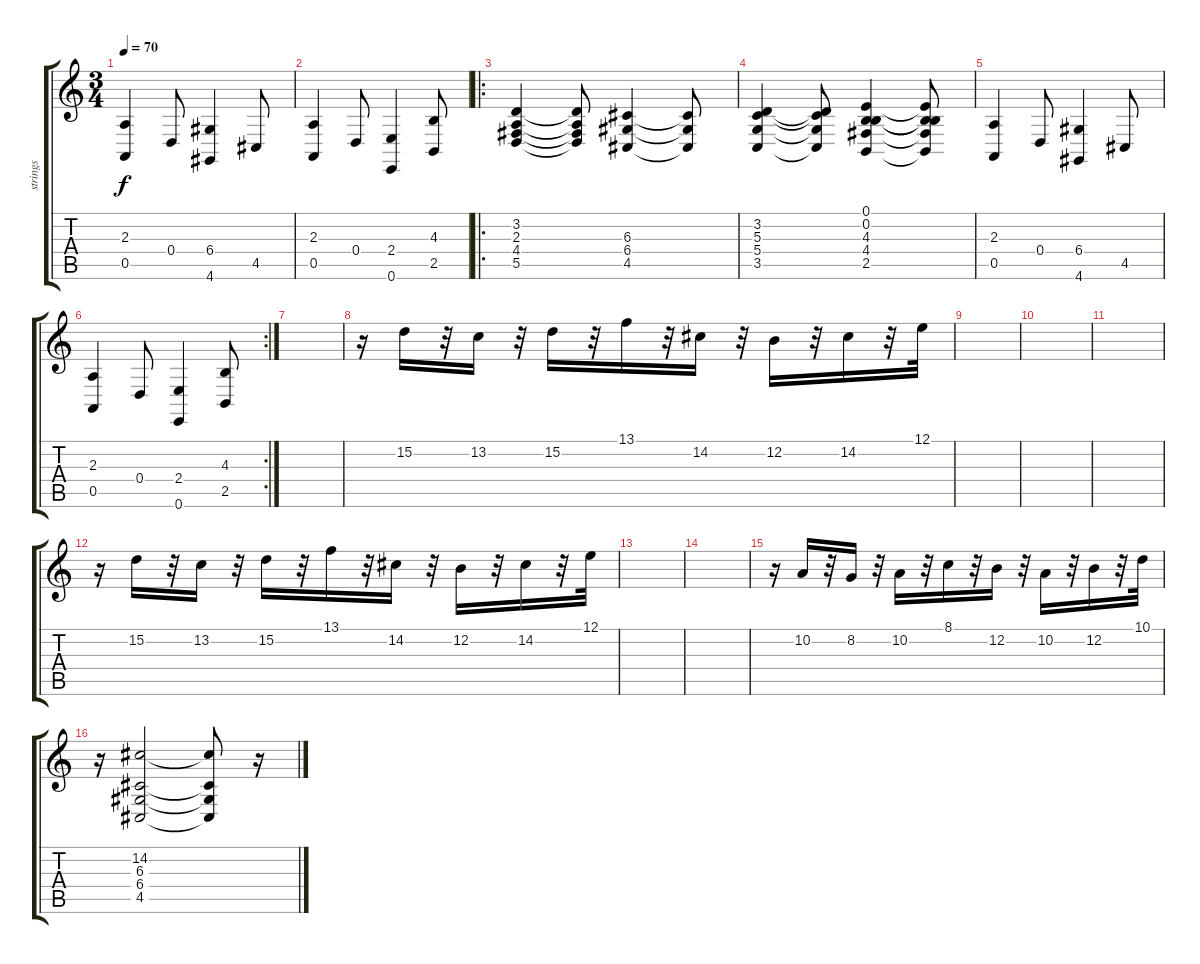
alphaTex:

\track ("strings" "strings") {instrument stringensemble1}
\staff {score tabs}
\tuning (E4 B3 G3 D3 A2 E2) {hide}
\ts (3 4)
\tempo 70
\clef g2
\ks c
(2.3 0.5).4{dy f} 0.4.8 (6.4 4.6).4 4.5.8 |
(2.3 0.5).4 0.4.8 (2.4 0.6).4 (4.3 2.5).8 |
\ro
(3.2 2.3 4.4 5.5).4 (3.2{t} 2.3{t} 4.4{t} 5.5{t}).8 (6.3 6.4 4.5).4 (6.3{t} 6.4{t} 4.5{t}).8 |
(3.2 5.3 5.4 3.5).4 (3.2{t} 5.3{t} 5.4{t} 3.5{t}).8 (0.1 0.2 4.3 4.4 2.5).4 (0.1{t} 0.2{t} 4.3{t} 4.4{t} 2.5{t}).8 |
(2.3 0.5).4 0.4.8 (6.4 4.6).4 4.5.8 |
\rc 2
(2.3 0.5).4 0.4.8 (2.4 0.6).4 (4.3 2.5).8 |
|
r.16 15.2.16 r.32 13.2.16 r.32 15.2.16 r.32 13.1.16 r.32 14.2.16 r.32 12.2.16 r.32 14.2.16 r.32 12.1.32 |
|
|
|
r.16 15.2.16 r.32 13.2.16 r.32 15.2.16 r.32 13.1.16 r.32 14.2.16 r.32 12.2.16 r.32 14.2.16 r.32 12.1.32 |
|
|
r.16 10.2.16 r.32 8.2.16 r.32 10.2.16 r.32 8.1.16 r.32 12.2.16 r.32 10.2.16 r.32 12.2.16 r.32 10.1.32 |
r.16 (14.2 6.3 6.4 4.5).2 (14.2{t} 6.3{t} 6.4{t} 4.5{t}).8 r.16
